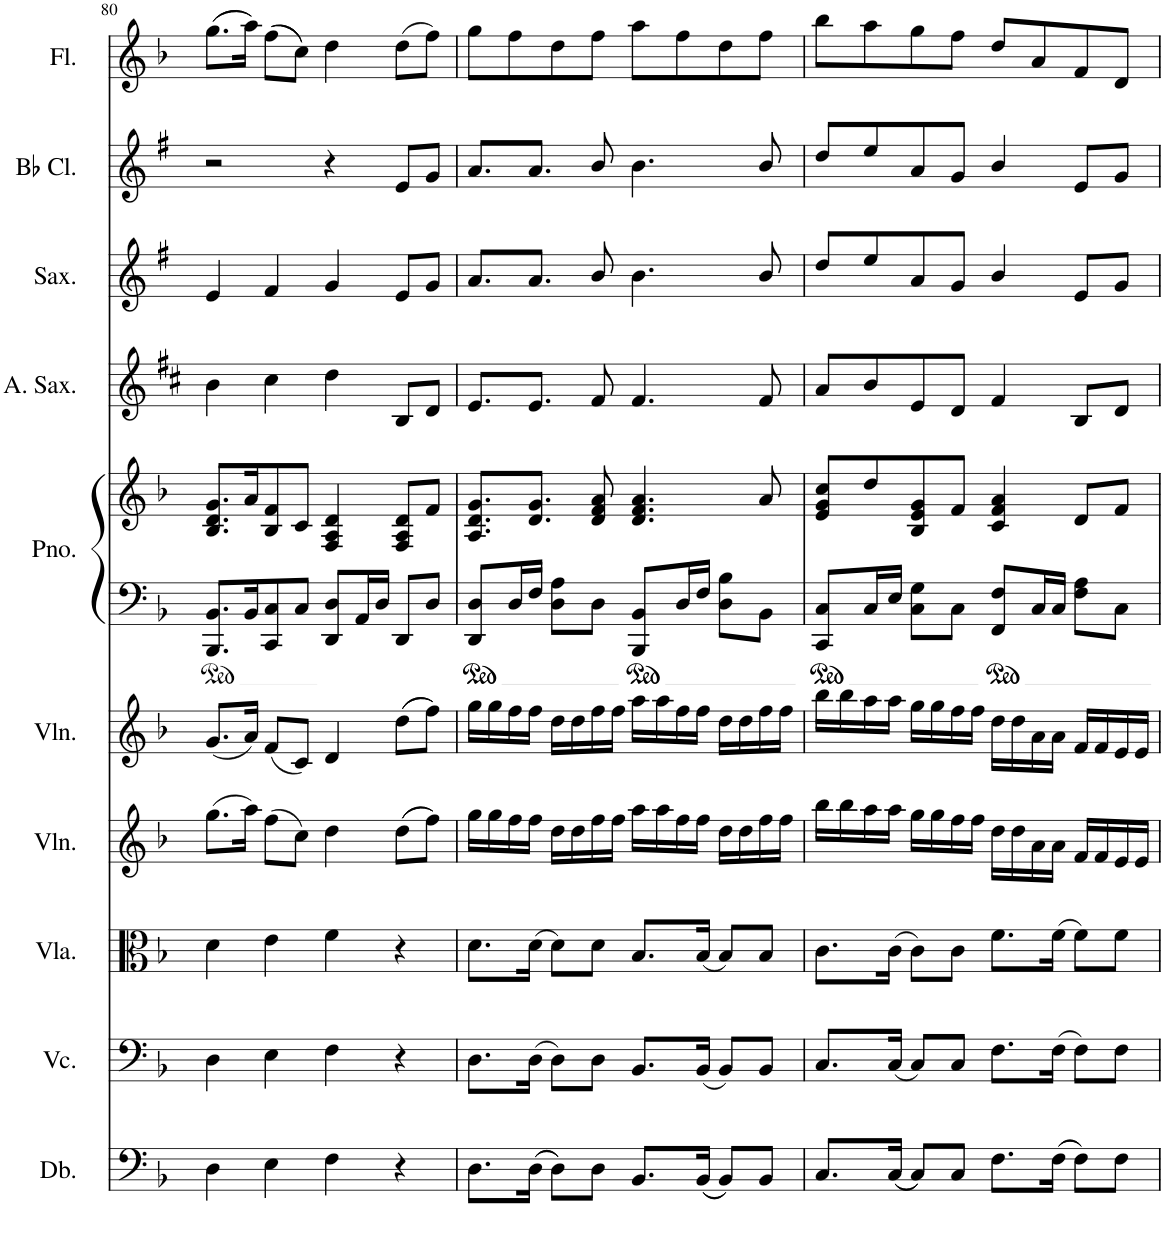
**kern	**kern	**kern	**kern	**kern	**kern	**kern	**kern	**kern	**kern	**kern
*part10	*part9	*part8	*part7	*part6	*part5	*part5	*part4	*part3	*part2	*part1
*staff11	*staff10	*staff9	*staff8	*staff7	*staff6	*staff5	*staff4	*staff3	*staff2	*staff1
*I"Double Bass	*I"Violoncello	*I"Viola	*I"Violin	*I"Violin	*I"Grand Piano	*	*I"Alto Saxophone	*I"Saxophone	*I"Bb Clarinet	*I"Flute
*I'Db.	*I'Vc.	*I'Vla.	*I'Vln.	*I'Vln.	*I'Pno.	*	*I'A. Sax.	*I'Sax.	*I'Bb Cl.	*I'Fl.
!!LO:PB:g=z
*clefF4	*clefF4	*clefC3	*clefG2	*clefG2	*clefF4	*clefG2	*clefG2	*clefG2	*clefG2	*clefG2
*Trd7c12	*	*	*	*	*	*	*Trd5c9	*Trd8c14	*Trd1c2	*
*k[b-]	*k[b-]	*k[b-]	*k[b-]	*k[b-]	*k[b-]	*k[b-]	*k[f#c#]	*k[f#]	*k[f#]	*k[b-]
*M4/4	*M4/4	*M4/4	*M4/4	*M4/4	*M4/4	*M4/4	*M4/4	*M4/4	*M4/4	*M4/4
=80	=80	=80	=80	=80	=80	=80	=80	=80	=80	=80
4D\	4D\	4d\	(8.gg\L	(8.g/L	8.BBB-/ 8.BB-/L	8.B-/ 8.d/ 8.g/L	4b\	4e/	2r	((8.gg\L
.	.	.	16aa\Jk)	16a/Jk)	16BB-/K	16a/K	.	.	.	16aa\Jk))
4E\	4E\	4e\	(8ff\L	(8f/L	8CC/ 8C/	8B-/ 8f/	4cc#\	4f#/	.	((8ff\L
.	.	.	8cc\J)	8c/J)	8C/J	8c/J	.	.	.	8cc\J))
4F\	4F\	4f\	4dd\	4d/	8DD/ 8D/L	4F/ 4A/ 4d/	4dd\	4g/	4r	4dd\
.	.	.	.	.	16AA/L	.	.	.	.	.
.	.	.	.	.	16D/JJ	.	.	.	.	.
4r	4r	4r	((8dd\L	((8dd\L	8DD/L	8F/ 8A/ 8d/L	8B/L	8e/L	8e/L	(8dd\L
.	.	.	8ff\J))	8ff\J))	8D/J	8f/J	8d/J	8g/J	8g/J	8ff\J)
=81	=81	=81	=81	=81	=81	=81	=81	=81	=81	=81
8.D\L	8.D\L	8.d\L	16gg\LL	16gg\LL	8DD/ 8D/L	8.A/ 8.d/ 8.g/L	8.e/L	8.a/L	8.a/L	8gg\L
.	.	.	16gg\	16gg\	.	.	.	.	.	.
.	.	.	16ff\	16ff\	16D/L	.	.	.	.	8ff\
((16D\Jk	(16D\Jk	(16d\Jk	16ff\JJ	16ff\JJ	16F/JJ	8.d/ 8.g/J	8.e/J	8.a/J	8.a/J	.
8D\L))	8D\L)	8d\L)	16dd\LL	16dd\LL	8D\ 8A\L	.	.	.	.	8dd\
.	.	.	16dd\	16dd\	.	.	.	.	.	.
8D\J	8D\J	8d\J	16ff\	16ff\	8D\J	8d/ 8f/ 8a/	8f#/	8b/	8b/	8ff\J
.	.	.	16ff\JJ	16ff\JJ	.	.	.	.	.	.
8.BB-/L	8.BB-/L	8.B-/L	16aa\LL	16aa\LL	8BBB-/ 8BB-/L	4.d/ 4.f/ 4.a/	4.f#/	4.b\	4.b\	8aa\L
.	.	.	16aa\	16aa\	.	.	.	.	.	.
.	.	.	16ff\	16ff\	16D/L	.	.	.	.	8ff\
((16BB-/Jk	(16BB-/Jk	(16B-/Jk	16ff\JJ	16ff\JJ	16F/JJ	.	.	.	.	.
8BB-/L))	8BB-/L)	8B-/L)	16dd\LL	16dd\LL	8D\ 8B-\L	.	.	.	.	8dd\
.	.	.	16dd\	16dd\	.	.	.	.	.	.
8BB-/J	8BB-/J	8B-/J	16ff\	16ff\	8BB-\J	8a/	8f#/	8b/	8b/	8ff\J
.	.	.	16ff\JJ	16ff\JJ	.	.	.	.	.	.
=82	=82	=82	=82	=82	=82	=82	=82	=82	=82	=82
8.C/L	8.C/L	8.c\L	16bb-\LL	16bb-\LL	8CC/ 8C/L	8e/ 8g/ 8cc/L	8a/L	8dd/L	8dd/L	8bb-\L
.	.	.	16bb-\	16bb-\	.	.	.	.	.	.
.	.	.	16aa\	16aa\	16C/L	8dd/	8b/	8ee/	8ee/	8aa\
((16C/Jk	(16C/Jk	(16c\Jk	16aa\JJ	16aa\JJ	16E/JJ	.	.	.	.	.
8C/L))	8C/L)	8c\L)	16gg\LL	16gg\LL	8C\ 8G\L	8B-/ 8e/ 8g/	8e/	8a/	8a/	8gg\
.	.	.	16gg\	16gg\	.	.	.	.	.	.
8C/J	8C/J	8c\J	16ff\	16ff\	8C\J	8f/J	8d/J	8g/J	8g/J	8ff\J
.	.	.	16ff\JJ	16ff\JJ	.	.	.	.	.	.
8.F\L	8.F\L	8.f\L	16dd\LL	16dd\LL	8FF/ 8F/L	4c/ 4f/ 4a/	4f#/	4b/	4b/	8dd/L
.	.	.	16dd\	16dd\	.	.	.	.	.	.
.	.	.	16a\	16a\	16C/L	.	.	.	.	8a/
((16F\Jk	(16F\Jk	(16f\Jk	16a\JJ	16a\JJ	16C/JJ	.	.	.	.	.
8F\L))	8F\L)	8f\L)	16f/LL	16f/LL	8F\ 8A\L	8d/L	8B/L	8e/L	8e/L	8f/
.	.	.	16f/	16f/	.	.	.	.	.	.
8F\J	8F\J	8f\J	16e/	16e/	8C\J	8f/J	8d/J	8g/J	8g/J	8d/J
.	.	.	16e/JJ	16e/JJ	.	.	.	.	.	.
=	=	=	=	=	=	=	=	=	=	=
*-	*-	*-	*-	*-	*-	*-	*-	*-	*-	*-
